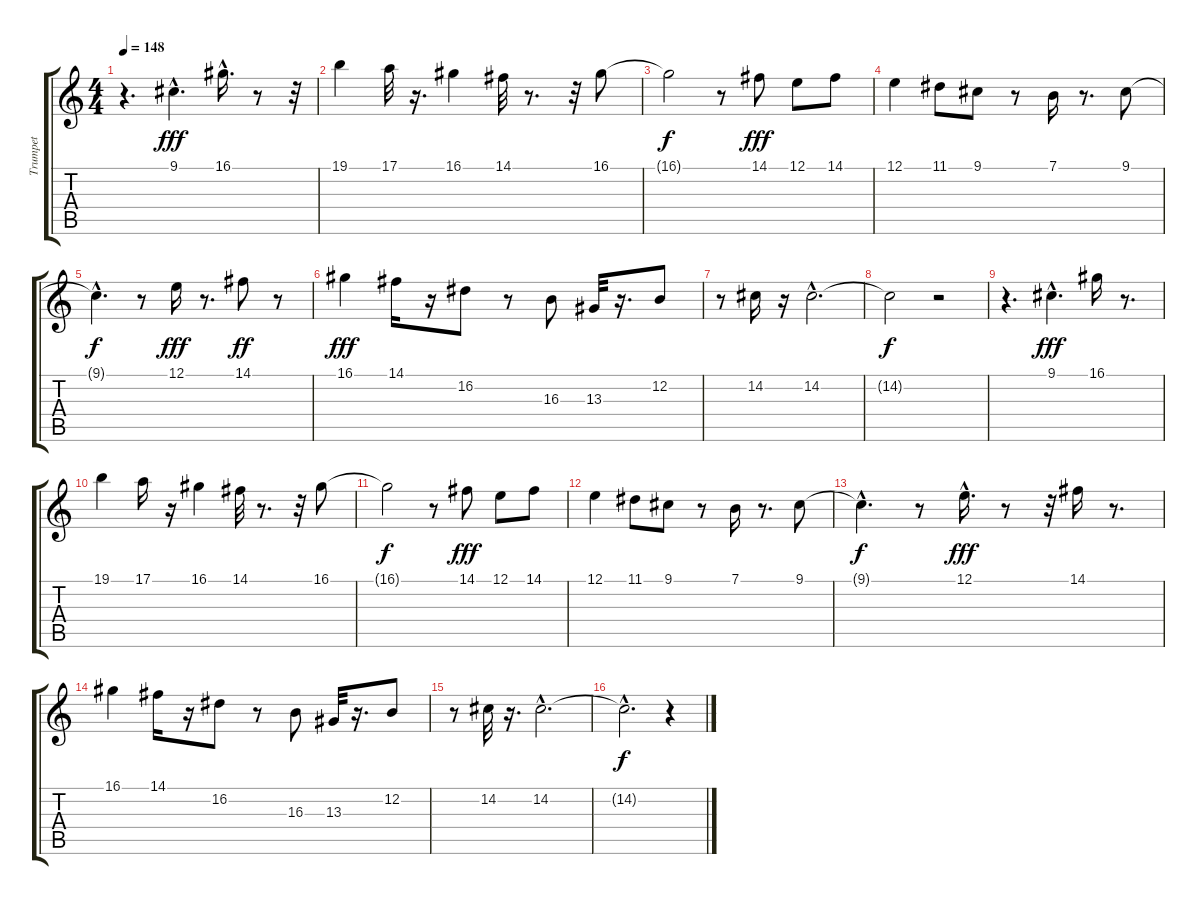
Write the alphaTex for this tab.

\track ("Trumpet" "Trumpet") {instrument trumpet}
\staff {score tabs}
\tuning (E4 B3 G3 D3 A2 E2) {hide}
\ts (4 4)
\tempo 148
\clef g2
\ks c
r.4{d dy f} 9.1{hac}.4{d dy fff} 16.1{hac}.16{d} r.8 r.32 |
19.1.4 17.1.32 r.16{d} 16.1.4 14.1.32 r.8{d} r.32 16.1.8 |
16.1{t}.2{dy f} r.8 14.1.8{dy fff} 12.1.8 14.1.8 |
12.1.4 11.1.8 9.1.8 r.8 7.1.16 r.8{d} 9.1.8 |
9.1{hac t}.4{d dy f} r.8 12.1.16{dy fff} r.8{d} 14.1.8{dy ff} r.8 |
16.1.4{dy fff} 14.1.16 r.16 16.2.8 r.8 16.3.8 13.3.32 r.16{d} 12.2.8 |
r.8 14.2.16 r.16 14.2{hac}.2{d} |
14.2{t}.2{dy f} r.2 |
r.4{d} 9.1{hac}.4{d dy fff} 16.1.16 r.8{d} |
19.1.4 17.1.16 r.16 16.1.4 14.1.32 r.8{d} r.32 16.1.8 |
16.1{t}.2{dy f} r.8 14.1.8{dy fff} 12.1.8 14.1.8 |
12.1.4 11.1.8 9.1.8 r.8 7.1.16 r.8{d} 9.1.8 |
9.1{hac t}.4{d dy f} r.8 12.1{hac}.16{d dy fff} r.8 r.32 14.1.16 r.8{d} |
16.1.4 14.1.16 r.16 16.2.8 r.8 16.3.8 13.3.32 r.16{d} 12.2.8 |
r.8 14.2.32 r.16{d} 14.2{hac}.2{d} |
14.2{hac t}.2{d dy f} r.4
